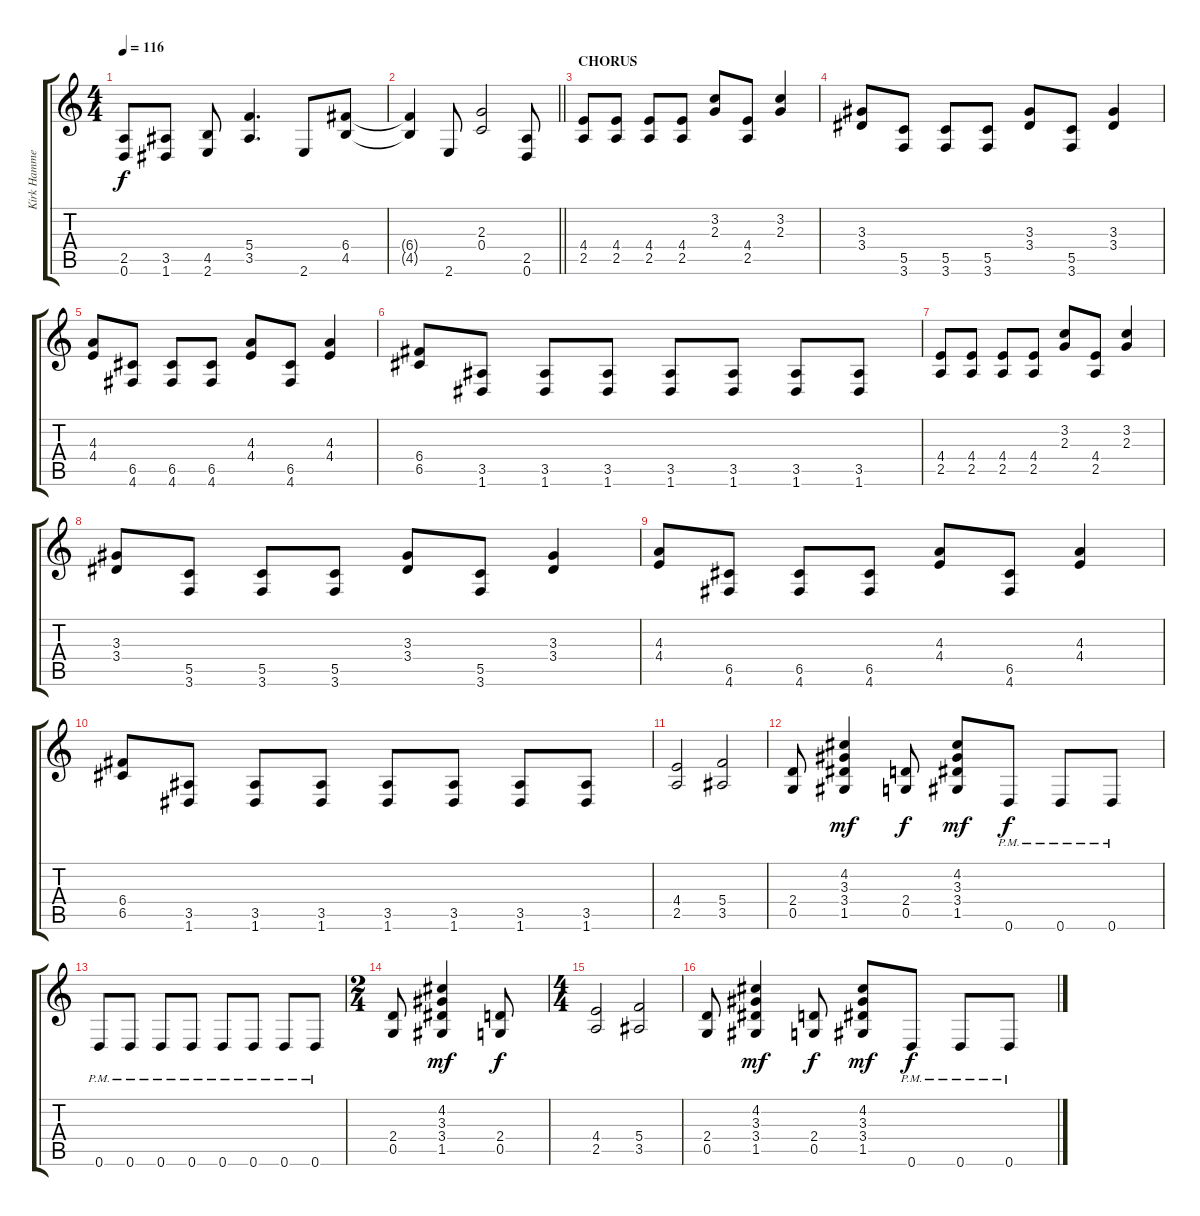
\track ("Kirk Hammet (Lead)" "Kirk Hamme") {instrument distortionguitar}
\staff {score tabs}
\tuning (D4 A3 F3 C3 G2 D2) {hide}
\ts (4 4)
\tempo 116
\clef g2
\ks c
(2.5 0.6).8{dy f} (3.5 1.6).8 (4.5 2.6).8 (5.4 3.5).4{d} 2.6.8 (6.4 4.5).8 |
\barLineRight lightlight
(6.4{t} 4.5{t}).4 2.6.8 (2.3 0.4).2 (2.5 0.6).8 |
\section ("" "CHORUS")
(4.4 2.5).8 (4.4 2.5).8 (4.4 2.5).8 (4.4 2.5).8 (3.2 2.3).8 (4.4 2.5).8 (3.2 2.3).4 |
(3.3 3.4).8 (5.5 3.6).8 (5.5 3.6).8 (5.5 3.6).8 (3.3 3.4).8 (5.5 3.6).8 (3.3 3.4).4 |
(4.3 4.4).8 (6.5 4.6).8 (6.5 4.6).8 (6.5 4.6).8 (4.3 4.4).8 (6.5 4.6).8 (4.3 4.4).4 |
(6.4 6.5).8 (3.5 1.6).8 (3.5 1.6).8 (3.5 1.6).8 (3.5 1.6).8 (3.5 1.6).8 (3.5 1.6).8 (3.5 1.6).8 |
(4.4 2.5).8 (4.4 2.5).8 (4.4 2.5).8 (4.4 2.5).8 (3.2 2.3).8 (4.4 2.5).8 (3.2 2.3).4 |
(3.3 3.4).8 (5.5 3.6).8 (5.5 3.6).8 (5.5 3.6).8 (3.3 3.4).8 (5.5 3.6).8 (3.3 3.4).4 |
(4.3 4.4).8 (6.5 4.6).8 (6.5 4.6).8 (6.5 4.6).8 (4.3 4.4).8 (6.5 4.6).8 (4.3 4.4).4 |
(6.4 6.5).8 (3.5 1.6).8 (3.5 1.6).8 (3.5 1.6).8 (3.5 1.6).8 (3.5 1.6).8 (3.5 1.6).8 (3.5 1.6).8 |
(4.4 2.5).2 (5.4 3.5).2 |
(2.4 0.5).8 (4.2 3.3 3.4 1.5).4{dy mf} (2.4 0.5).8{dy f} (4.2 3.3 3.4 1.5).8{dy mf} 0.6{pm}.8{dy f} 0.6{pm}.8 0.6{pm}.8 |
0.6{pm}.8 0.6{pm}.8 0.6{pm}.8 0.6{pm}.8 0.6{pm}.8 0.6{pm}.8 0.6{pm}.8 0.6{pm}.8 |
\ts (2 4)
(2.4 0.5).8 (4.2 3.3 3.4 1.5).4{dy mf} (2.4 0.5).8{dy f} |
\ts (4 4)
(4.4 2.5).2 (5.4 3.5).2 |
(2.4 0.5).8 (4.2 3.3 3.4 1.5).4{dy mf} (2.4 0.5).8{dy f} (4.2 3.3 3.4 1.5).8{dy mf} 0.6{pm}.8{dy f} 0.6{pm}.8 0.6{pm}.8
